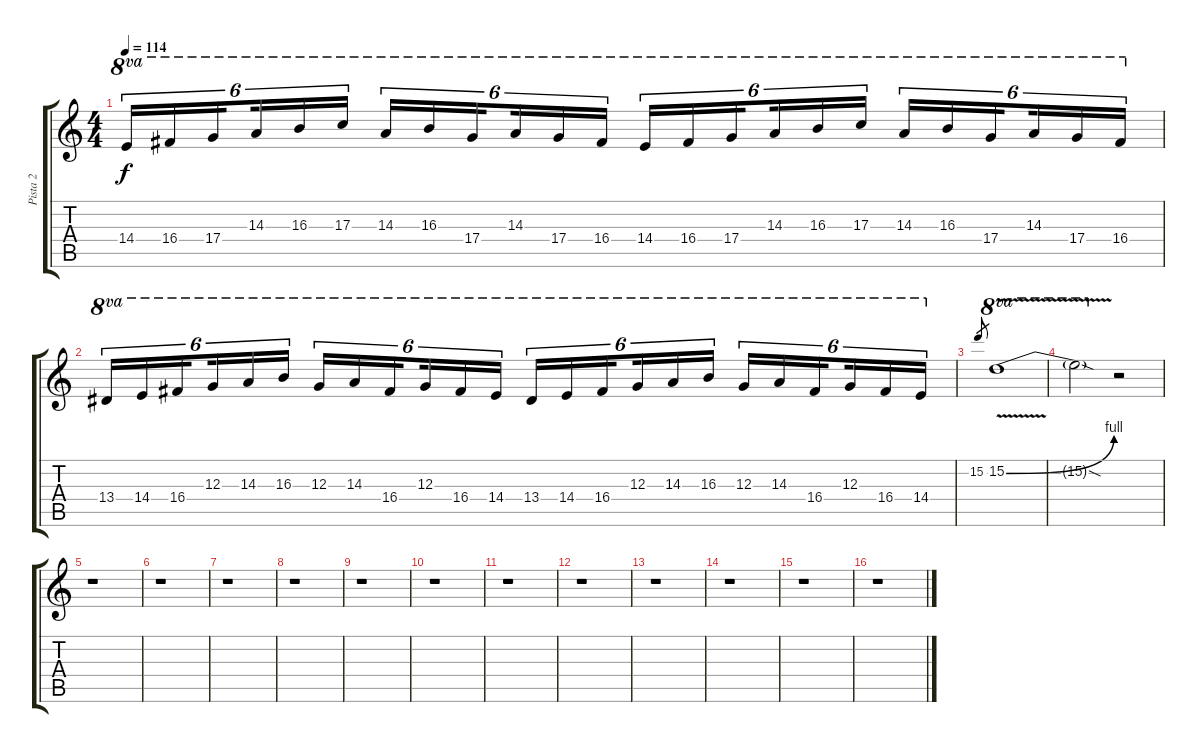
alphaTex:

\track ("Pista 2" "Pista 2") {instrument overdrivenguitar}
\staff {score tabs}
\tuning (E4 B3 G3 D3 A2 E2) {hide}
\ts (4 4)
\tempo 114
\clef g2
\ks c
14.4.16{tu (6 4) ot 8va dy f} 16.4.16{tu (6 4) ot 8va} 17.4.16{tu (6 4) ot 8va beam splitsecondary} 14.3.16{tu (6 4) ot 8va} 16.3.16{tu (6 4) ot 8va} 17.3.16{tu (6 4) ot 8va} 14.3.16{tu (6 4) ot 8va} 16.3.16{tu (6 4) ot 8va} 17.4.16{tu (6 4) ot 8va beam splitsecondary} 14.3.16{tu (6 4) ot 8va} 17.4.16{tu (6 4) ot 8va} 16.4.16{tu (6 4) ot 8va} 14.4.16{tu (6 4) ot 8va} 16.4.16{tu (6 4) ot 8va} 17.4.16{tu (6 4) ot 8va beam splitsecondary} 14.3.16{tu (6 4) ot 8va} 16.3.16{tu (6 4) ot 8va} 17.3.16{tu (6 4) ot 8va} 14.3.16{tu (6 4) ot 8va} 16.3.16{tu (6 4) ot 8va} 17.4.16{tu (6 4) ot 8va beam splitsecondary} 14.3.16{tu (6 4) ot 8va} 17.4.16{tu (6 4) ot 8va} 16.4.16{tu (6 4) ot 8va} |
13.4.16{tu (6 4) ot 8va} 14.4.16{tu (6 4) ot 8va} 16.4.16{tu (6 4) ot 8va beam splitsecondary} 12.3.16{tu (6 4) ot 8va} 14.3.16{tu (6 4) ot 8va} 16.3.16{tu (6 4) ot 8va} 12.3.16{tu (6 4) ot 8va} 14.3.16{tu (6 4) ot 8va} 16.4.16{tu (6 4) ot 8va beam splitsecondary} 12.3.16{tu (6 4) ot 8va} 16.4.16{tu (6 4) ot 8va} 14.4.16{tu (6 4) ot 8va} 13.4.16{tu (6 4) ot 8va} 14.4.16{tu (6 4) ot 8va} 16.4.16{tu (6 4) ot 8va beam splitsecondary} 12.3.16{tu (6 4) ot 8va} 14.3.16{tu (6 4) ot 8va} 16.3.16{tu (6 4) ot 8va} 12.3.16{tu (6 4) ot 8va} 14.3.16{tu (6 4) ot 8va} 16.4.16{tu (6 4) ot 8va beam splitsecondary} 12.3.16{tu (6 4) ot 8va} 16.4.16{tu (6 4) ot 8va} 14.4.16{tu (6 4) ot 8va} |
15.2.8{gr} 15.2{be (bend 0 0 60 4) v}.1{ot 8va} |
15.2{sod t}.2{ot 8va} r.2 |
r.1 |
r.1 |
r.1 |
r.1 |
r.1 |
r.1 |
r.1 |
r.1 |
r.1 |
r.1 |
r.1 |
r.1
